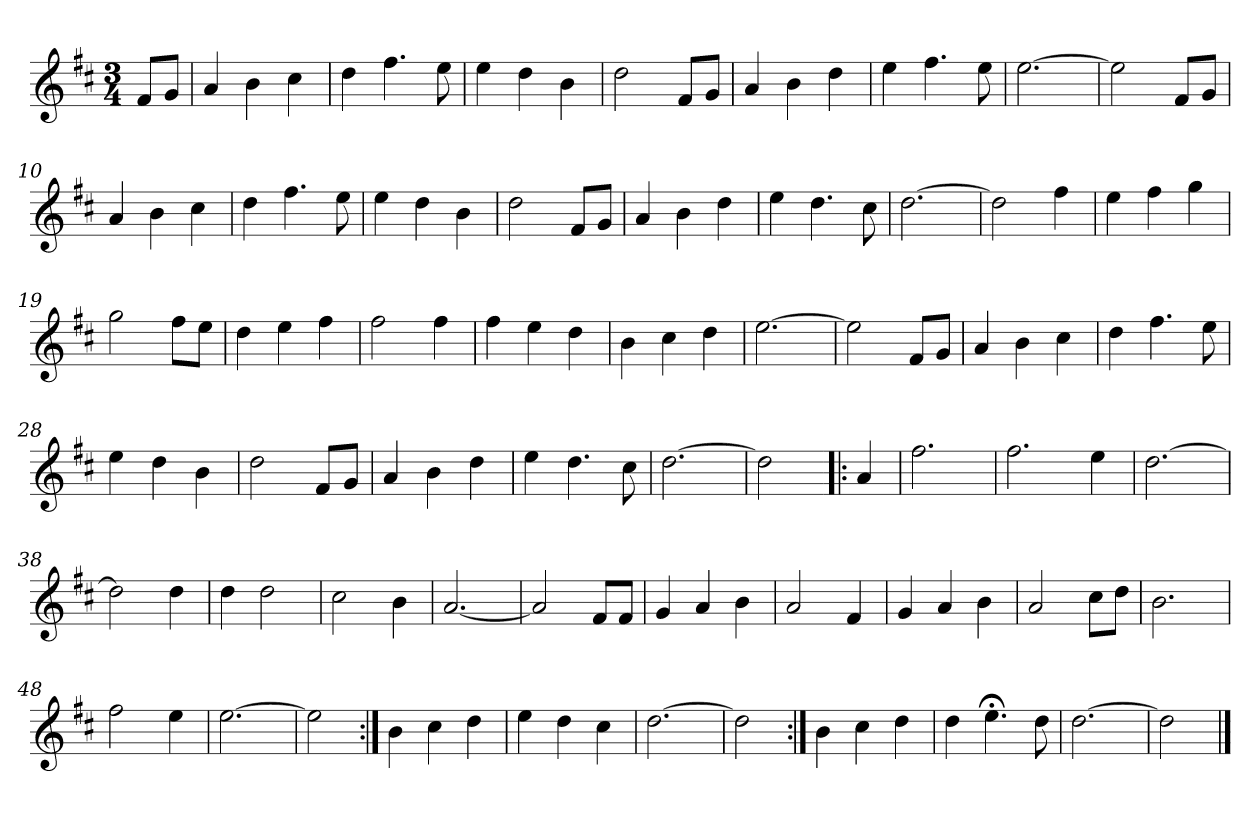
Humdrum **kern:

**kern
*part1
*staff1
*clefG2
*k[f#c#]
*D:
*M3/4
=1
8f#/L
8g/J
=2
4a/
4b\
4cc#\
=3
4dd\
4.ff#\
8ee\
=4
4ee\
4dd\
4b\
=5
2dd\
8f#/L
8g/J
=6
4a/
4b\
4dd\
=7
4ee\
4.ff#\
8ee\
=8
[2.ee\
=9
2ee\]
8f#/L
8g/J
=10
4a/
4b\
4cc#\
=11
4dd\
4.ff#\
8ee\
=12
4ee\
4dd\
4b\
!!LO:LB:g=z
=13
2dd\
8f#/L
8g/J
=14
4a/
4b\
4dd\
=15
4ee\
4.dd\
8cc#\
=16
[2.dd\
=17
2dd\]
4ff#\
=18
4ee\
4ff#\
4gg\
=19
2gg\
8ff#\L
8ee\J
=20
4dd\
4ee\
4ff#\
=21
2ff#\
4ff#\
=22
4ff#\
4ee\
4dd\
=23
4b\
4cc#\
4dd\
=24
[2.ee\
=25
2ee\]
8f#/L
8g/J
=26
4a/
4b\
4cc#\
!!LO:LB:g=z
=27
4dd\
4.ff#\
8ee\
=28
4ee\
4dd\
4b\
=29
2dd\
8f#/L
8g/J
=30
4a/
4b\
4dd\
=31
4ee\
4.dd\
8cc#\
=32
[2.dd\
=33
2dd\]
=34!|:
4a/
=35
2.ff#\
=36
2.ff#\
4ee\
=37
[2.dd\
=38
2dd\]
4dd\
=39
4dd\
2dd\
=40
2cc#\
4b\
!!LO:LB:g=z
=41
[2.a/
=42
2a/]
8f#/L
8f#/J
=43
4g/
4a/
4b\
=44
2a/
4f#/
=45
4g/
4a/
4b\
=46
2a/
8cc#\L
8dd\J
=47
2.b\
=48
2ff#\
4ee\
=49
[2.ee\
=50
2ee\]
=51:|!
4b\
4cc#\
4dd\
=52
4ee\
4dd\
4cc#\
=53
[2.dd\
=54
2dd\]
=55:|!
4b\
4cc#\
4dd\
!!LO:LB:g=z
=56
4dd\
4.ee;<\
8dd\
=57
[2.dd\
=58
2dd\]
==
*-
